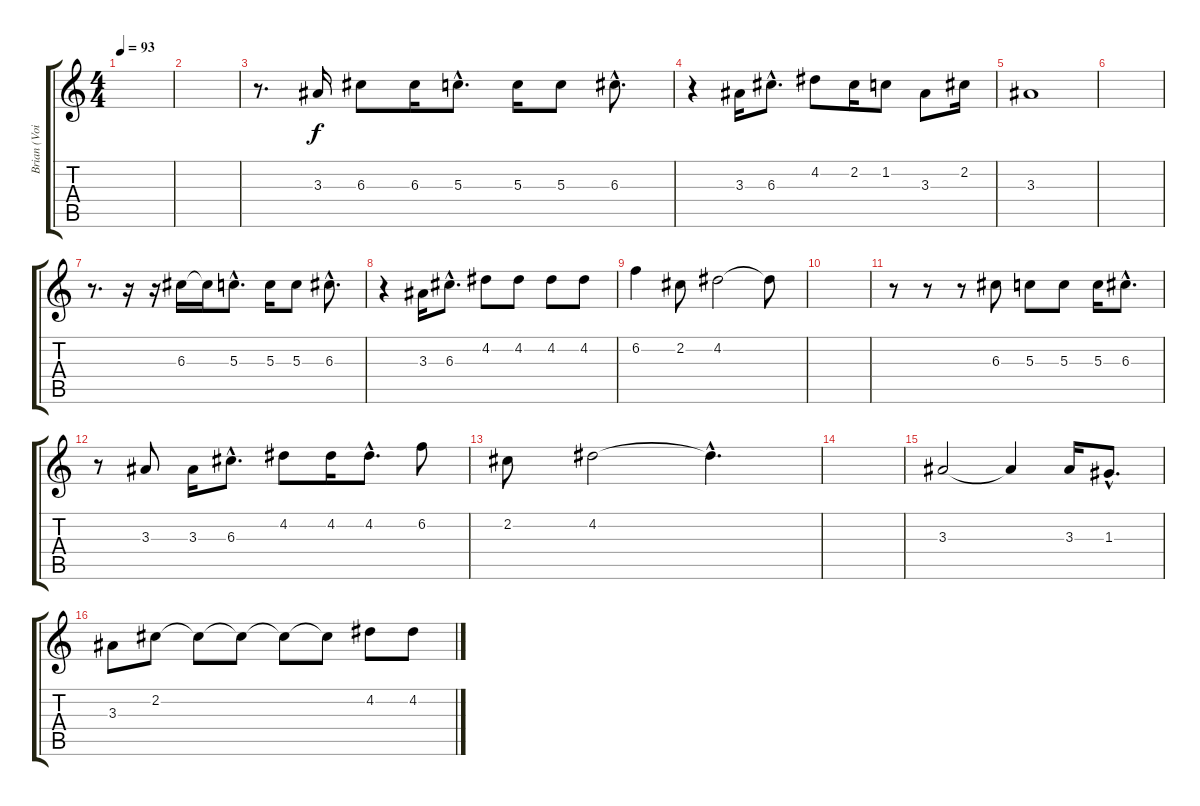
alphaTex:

\track ("Brian (Voice)" "Brian (Voi") {instrument contrabass}
\staff {score tabs}
\tuning (E4 B3 G3 D3 A2 E2) {hide}
\ts (4 4)
\tempo 93
\clef g2
\ks c
|
|
r.8{d} 3.3.16 6.3.8 6.3.16 5.3{hac}.8{d} 5.3.16 5.3.8 6.3{hac}.8{d} |
r.4 3.3.16 6.3{hac}.8{d} 4.2.8 2.2.16 1.2.8 3.3.8 2.2.16 |
3.3.1 |
|
r.8{d} r.16 r.16 6.3.16 6.3{t}.16 5.3{hac}.8{d} 5.3.16 5.3.8 6.3{hac}.8{d} |
r.4 3.3.16 6.3{hac}.8{d} 4.2.8 4.2.8 4.2.8 4.2.8 |
6.2.4 2.2.8 4.2.2 4.2{t}.8 |
|
r.8 r.8 r.8 6.3.8 5.3.8 5.3.8 5.3.16 6.3{hac}.8{d} |
r.8 3.3.8 3.3.16 6.3{hac}.8{d} 4.2.8 4.2.16 4.2{hac}.8{d} 6.2.8 |
2.2.8 4.2.2 4.2{hac t}.4{d} |
|
3.3.2 3.3{t}.4 3.3.16 1.3{hac}.8{d} |
3.3.8 2.2.8 2.2{t}.8 2.2{t}.8 2.2{t}.8 2.2{t}.8 4.2.8 4.2.8
